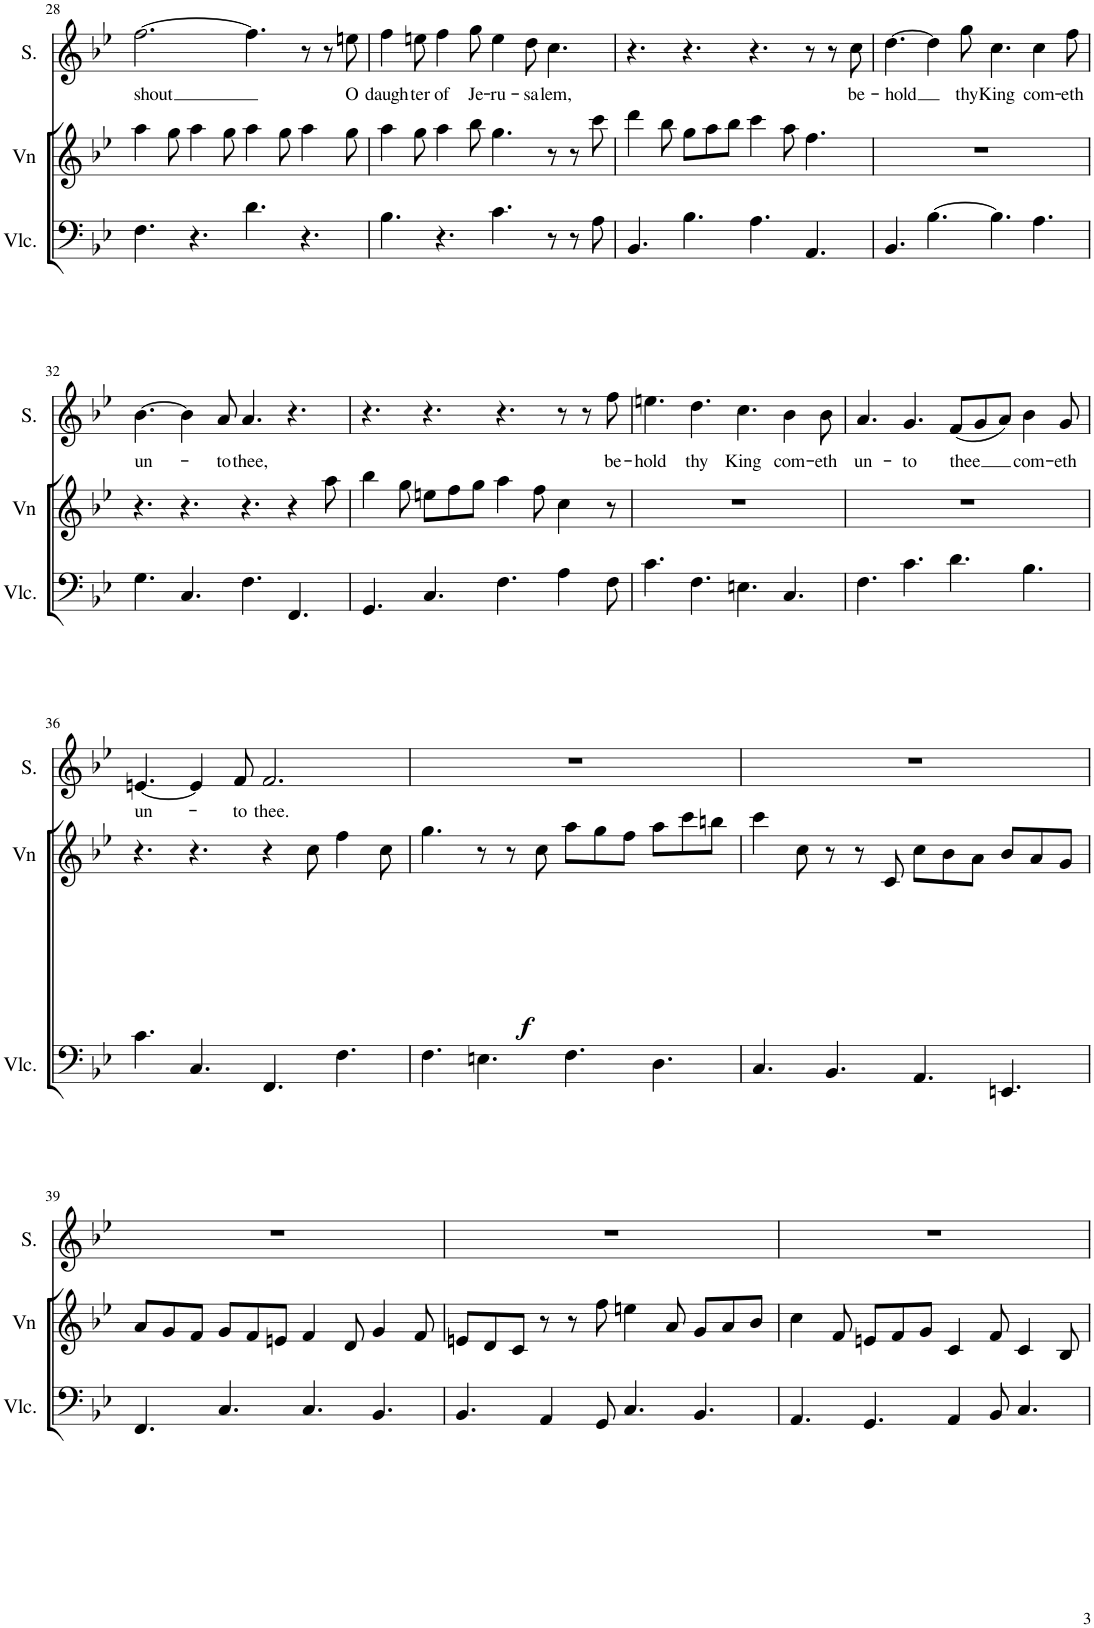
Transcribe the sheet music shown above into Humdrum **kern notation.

**kern	**kern	**dynam	**kern	**text
*part3	*part2	*part2	*part1	*part1
*staff3	*staff2	*staff2	*staff1	*staff1
*I"Cello	*I"Violins	*	*I"Soprano	*
*	*I'Vn	*	*I'S.	*
!!LO:PB:g=z
*clefF4	*clefG2	*	*clefG2	*
*k[b-e-]	*k[b-e-]	*	*k[b-e-]	*
*M12/8	*M12/8	*	*M12/8	*
=28	=28	=28	=28	=28
!	!	!	!	!LO:LY:b
4.F\	4aa\	.	[2.ff\	shout
.	8gg\	.	.	.
4.r	4aa\	.	.	.
.	8gg\	.	.	.
4.d\	4aa\	.	4.ff\]	.
.	8gg\	.	.	.
4.r	4aa\	.	8r	.
.	.	.	8r	.
!	!	!	!	!LO:LY:b
.	8gg\	.	8een\	O
=29	=29	=29	=29	=29
!	!	!	!	!LO:LY:b
4.B-\	4aa\	.	4ff\	daugh-
!	!	!	!	!LO:LY:b
.	8gg\	.	8een\	-ter
!	!	!	!	!LO:LY:b
4.r	4aa\	.	4ff\	of
!	!	!	!	!LO:LY:b
.	8bb-\	.	8gg\	Je-
!	!	!	!	!LO:LY:b
4.c\	4.gg\	.	4ee\	-ru-
!	!	!	!	!LO:LY:b
.	.	.	8dd\	-sa-
!	!	!	!	!LO:LY:b
8r	8r	.	4.cc\	-lem,
8r	8r	.	.	.
8A\	8ccc\	.	.	.
=30	=30	=30	=30	=30
4.BB-/	4ddd\	.	4.r	.
.	8bb-\	.	.	.
4.B-\	8gg\L	.	4.r	.
.	8aa\	.	.	.
.	8bb-\J	.	.	.
4.A\	4ccc\	.	4.r	.
.	8aa\	.	.	.
4.AA/	4.ff\	.	8r	.
.	.	.	8r	.
!	!	!	!	!LO:LY:b
.	.	.	8cc\	be-
=31	=31	=31	=31	=31
!	!	!	!	!LO:LY:b
4.BB-/	1.r	.	[4.dd\	-hold
[4.B-\	.	.	4dd\]	.
!	!	!	!	!LO:LY:b
.	.	.	8gg\	thy
!	!	!	!	!LO:LY:b
4.B-\]	.	.	4.cc\	King
!	!	!	!	!LO:LY:b
4.A\	.	.	4cc\	com-
!	!	!	!	!LO:LY:b
.	.	.	8ff\	-eth
!!LO:LB:g=z
=32	=32	=32	=32	=32
!	!	!	!	!LO:LY:b
4.G\	4.r	.	[4.b-\	un-
4.C/	4.r	.	4b-\]	.
!	!	!	!	!LO:LY:b
.	.	.	8a/	-to
!	!	!	!	!LO:LY:b
4.F\	4.r	.	4.a/	thee,
4.FF/	4r	.	4.r	.
.	8aa\	.	.	.
=33	=33	=33	=33	=33
4.GG/	4bb-\	.	4.r	.
.	8gg\	.	.	.
4.C/	8een\L	.	4.r	.
.	8ff\	.	.	.
.	8gg\J	.	.	.
4.F\	4aa\	.	4.r	.
.	8ff\	.	.	.
4A\	4cc\	.	8r	.
.	.	.	8r	.
!	!	!	!	!LO:LY:b
8F\	8r	.	8ff\	be-
=34	=34	=34	=34	=34
!	!	!	!	!LO:LY:b
4.c\	1.r	.	4.een\	-hold
!	!	!	!	!LO:LY:b
4.F\	.	.	4.dd\	thy
!	!	!	!	!LO:LY:b
4.En\	.	.	4.cc\	King
!	!	!	!	!LO:LY:b
4.C/	.	.	4b-\	com-
!	!	!	!	!LO:LY:b
.	.	.	8b-\	-eth
=35	=35	=35	=35	=35
!	!	!	!	!LO:LY:b
4.F\	1.r	.	4.a/	un-
!	!	!	!	!LO:LY:b
4.c\	.	.	4.g/	-to
!	!	!	!	!LO:LY:b
4.d\	.	.	(8f/L	thee
.	.	.	8g/	.
.	.	.	8a/J)	.
!	!	!	!	!LO:LY:b
4.B-\	.	.	4b-\	com-
!	!	!	!	!LO:LY:b
.	.	.	8g/	-eth
!!LO:LB:g=z
=36	=36	=36	=36	=36
!	!	!	!	!LO:LY:b
4.c\	4.r	.	[4.en/	un-
4.C/	4.r	.	4e/]	.
!	!	!	!	!LO:LY:b
.	.	.	8f/	-to
!	!	!	!	!LO:LY:b
4.FF/	4r	.	2.f/	thee.
!	!	!LO:DY:b	!	!
.	8cc\	f	.	.
4.F\	4ff\	.	.	.
.	8cc\	.	.	.
=37	=37	=37	=37	=37
4.F\	4.gg\	.	1.r	.
4.En\	8r	.	.	.
.	8r	.	.	.
.	8cc\	.	.	.
4.F\	8aa\L	.	.	.
.	8gg\	.	.	.
.	8ff\J	.	.	.
4.D\	8aa\L	.	.	.
.	8ccc\	.	.	.
.	8bbn\J	.	.	.
=38	=38	=38	=38	=38
4.C/	4ccc\	.	1.r	.
.	8cc\	.	.	.
4.BB-/	8r	.	.	.
.	8r	.	.	.
.	8c/	.	.	.
4.AA/	8cc\L	.	.	.
.	8b-\	.	.	.
.	8a\J	.	.	.
4.EEn/	8b-/L	.	.	.
.	8a/	.	.	.
.	8g/J	.	.	.
!!LO:LB:g=z
=39	=39	=39	=39	=39
4.FF/	8a/L	.	1.r	.
.	8g/	.	.	.
.	8f/J	.	.	.
4.C/	8g/L	.	.	.
.	8f/	.	.	.
.	8en/J	.	.	.
4.C/	4f/	.	.	.
.	8d/	.	.	.
4.BB-/	4g/	.	.	.
.	8f/	.	.	.
=40	=40	=40	=40	=40
4.BB-/	8en/L	.	1.r	.
.	8d/	.	.	.
.	8c/J	.	.	.
4AA/	8r	.	.	.
.	8r	.	.	.
8GG/	8ff\	.	.	.
4.C/	4een\	.	.	.
.	8a/	.	.	.
4.BB-/	8g/L	.	.	.
.	8a/	.	.	.
.	8b-/J	.	.	.
=41	=41	=41	=41	=41
4.AA/	4cc\	.	1.r	.
.	8f/	.	.	.
4.GG/	8en/L	.	.	.
.	8f/	.	.	.
.	8g/J	.	.	.
4AA/	4c/	.	.	.
8BB-/	8f/	.	.	.
4.C/	4c/	.	.	.
.	8B-/	.	.	.
=	=	=	=	=
*-	*-	*-	*-	*-
